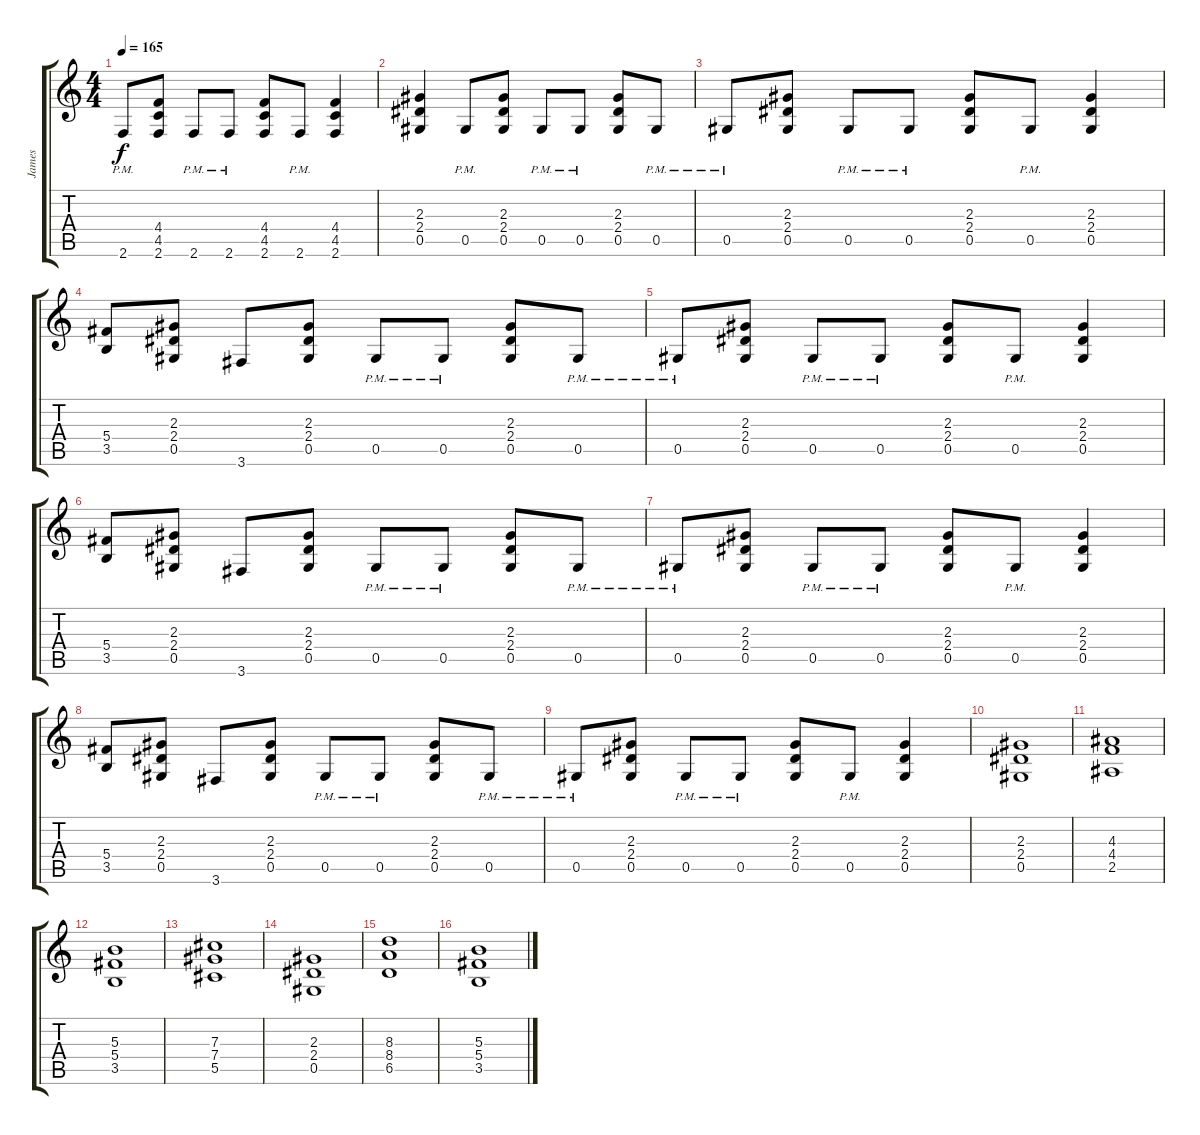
\track ("James" "James") {instrument distortionguitar}
\staff {score tabs}
\tuning (Eb4 Bb3 Gb3 Db3 Ab2 Eb2) {hide}
\ts (4 4)
\tempo 165
\clef g2
\ks c
2.6{pm}.8{dy f} (4.4 4.5 2.6).8 2.6{pm}.8 2.6{pm}.8 (4.4 4.5 2.6).8 2.6{pm}.8 (4.4 4.5 2.6).4 |
(2.3 2.4 0.5).4 0.5{pm}.8 (2.3 2.4 0.5).8 0.5{pm}.8 0.5{pm}.8 (2.3 2.4 0.5).8 0.5{pm}.8 |
0.5{pm}.8 (2.3 2.4 0.5).8 0.5{pm}.8 0.5{pm}.8 (2.3 2.4 0.5).8 0.5{pm}.8 (2.3 2.4 0.5).4 |
(5.4 3.5).8 (2.3 2.4 0.5).8 3.6.8 (2.3 2.4 0.5).8 0.5{pm}.8 0.5{pm}.8 (2.3 2.4 0.5).8 0.5{pm}.8 |
0.5{pm}.8 (2.3 2.4 0.5).8 0.5{pm}.8 0.5{pm}.8 (2.3 2.4 0.5).8 0.5{pm}.8 (2.3 2.4 0.5).4 |
(5.4 3.5).8 (2.3 2.4 0.5).8 3.6.8 (2.3 2.4 0.5).8 0.5{pm}.8 0.5{pm}.8 (2.3 2.4 0.5).8 0.5{pm}.8 |
0.5{pm}.8 (2.3 2.4 0.5).8 0.5{pm}.8 0.5{pm}.8 (2.3 2.4 0.5).8 0.5{pm}.8 (2.3 2.4 0.5).4 |
(5.4 3.5).8 (2.3 2.4 0.5).8 3.6.8 (2.3 2.4 0.5).8 0.5{pm}.8 0.5{pm}.8 (2.3 2.4 0.5).8 0.5{pm}.8 |
0.5{pm}.8 (2.3 2.4 0.5).8 0.5{pm}.8 0.5{pm}.8 (2.3 2.4 0.5).8 0.5{pm}.8 (2.3 2.4 0.5).4 |
(2.3 2.4 0.5).1 |
(4.3 4.4 2.5).1 |
(5.3 5.4 3.5).1 |
(7.3 7.4 5.5).1 |
(2.3 2.4 0.5).1 |
(8.3 8.4 6.5).1 |
(5.3 5.4 3.5).1
